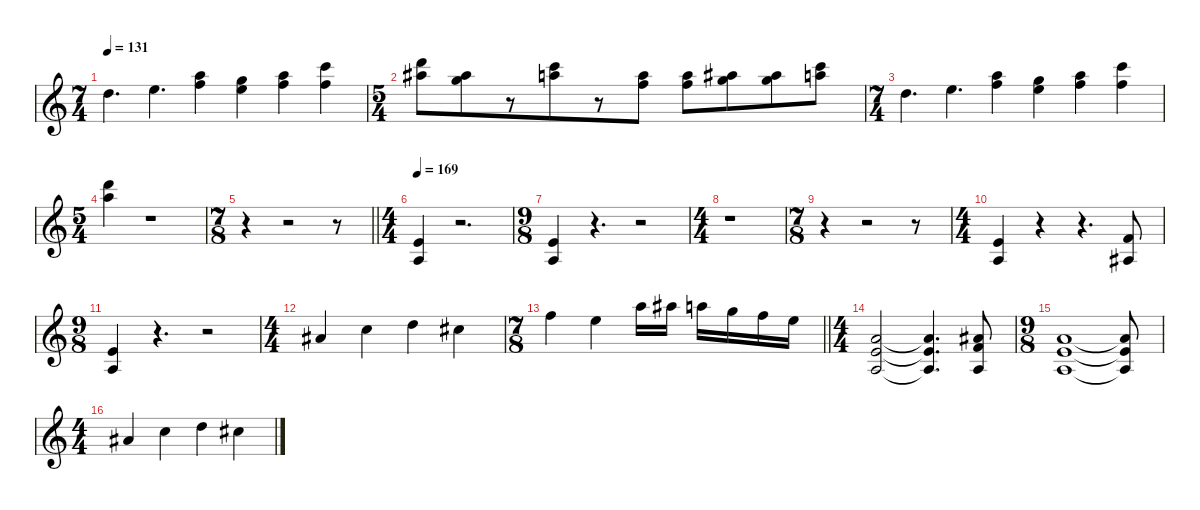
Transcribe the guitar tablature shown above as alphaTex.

\defaultSystemsLayout 4
\hideDynamics
\bracketExtendMode nobrackets
\singleTrackTrackNamePolicy hidden
\multiTrackTrackNamePolicy hidden
\otherSystemsTrackNameOrientation horizontal
\track ("Keyboards 2" "vln.") {defaultSystemsLayout 4 instrument stringensemble1}
\staff {score}
\tuning (E4 B3 G3 D3 A2 E2 A1)
\ts (7 4)
\beaming (8 6 4 4)
\tempo 131
\clef g2
\ks c
15.2.4{d dy ff beam Down} 12.1.4{d beam Down} (17.1 18.2).4{beam Down} (15.1 17.2).4{beam Down} (17.1 18.2).4{beam Down} (20.1 18.2).4{beam Down} |
\ts (5 4)
\beaming (8 6 4)
(22.1 23.2{acc #}).8{beam Down} (18.1{acc #} 20.2).8{beam Down} r.8{beam Down} (20.1 22.2).8{beam Down} r.8{beam Down} (17.1 18.2).8{beam Down} (17.1 18.2).8{beam Down} (18.1{acc #} 20.2).8{beam Down} (18.1{acc #} 20.2).8{beam Down} (20.1 22.2).8{beam Down} |
\ts (7 4)
\beaming (8 6 4 4)
15.2.4{d beam Down} 12.1.4{d beam Down} (17.1 18.2).4{beam Down} (15.1 17.2).4{beam Down} (17.1 18.2).4{beam Down} (20.1 18.2).4{beam Down} |
\ts (5 4)
\beaming (8 6 4)
(22.1 22.2).4{beam Down} r.1{beam Down} |
\ts (7 8)
\beaming (8 3 2 2)
\barLineRight lightlight
r.4{beam Down} r.2{beam Down} r.8{beam Down} |
\ts (4 4)
\beaming (8 2 2 2 2)
\tempo 169
(14.4 12.5).4{dy f beam Up} r.2{d beam Up} |
\ts (9 8)
\beaming (8 3 3 3)
(14.4 12.5).4{beam Up} r.4{d beam Up} r.2{beam Up} |
\ts (4 4)
\beaming (8 2 2 2 2)
r.1{beam Down} |
\ts (7 8)
\beaming (8 3 2 2)
r.4{beam Down} r.2{beam Down} r.8{beam Down} |
\ts (4 4)
\beaming (8 3 2 2 1)
(14.4 12.5).4{beam Up} r.4{beam Up} r.4{d beam Up} (15.4 13.5{acc #}).8{beam Up} |
\ts (9 8)
\beaming (8 3 2 2 2)
(14.4 12.5).4{beam Up} r.4{d beam Up} r.2{beam Up} |
\ts (4 4)
\beaming (8 3 2 2 1)
15.3{acc #}.4{beam Up} 13.2.4{beam Down} 15.2.4{beam Down} 14.2{acc #}.4{beam Down} |
\ts (7 8)
\beaming (8 3 2 2)
\barLineRight lightlight
13.1.4{beam Down} 12.1.4{beam Down} 17.1.16{beam Down} 18.1{acc #}.16{beam Down} 17.1.16{beam Down} 15.1.16{beam Down} 18.2.16{beam Down} 17.2.16{beam Down} |
\ts (4 4)
\beaming (8 2 2 2 2)
(14.3 14.4 12.5).2{beam Up} (14.3{t} 14.4{t} 12.5{t}).4{d beam Up} (15.3{acc #} 15.4 12.5).8{beam Up} |
\ts (9 8)
\beaming (8 3 3 3)
(14.3 14.4 12.5).1{beam Up} (14.3{t} 14.4{t} 12.5{t}).8{beam Up} |
\ts (4 4)
\beaming (8 3 3 3)
15.3{acc #}.4{dy ff beam Up} 13.2.4{beam Down} 15.2.4{beam Down} 14.2{acc #}.4{beam Down}
